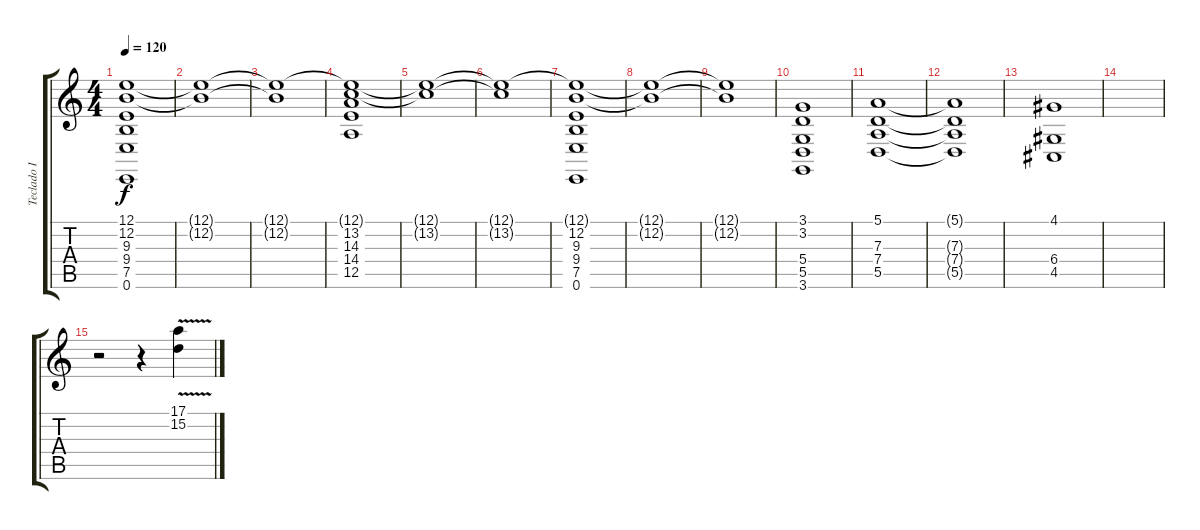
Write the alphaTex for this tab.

\track ("Teclado I" "Teclado I") {instrument stringensemble1}
\staff {score tabs}
\tuning (E4 B3 G3 D3 A2 E2) {hide}
\ts (4 4)
\tempo 120
\clef g2
\ks c
(12.1 12.2 9.3 9.4 7.5 0.6).1{dy f instrument stringensemble1} |
(12.1{t} 12.2{t}).1 |
(12.1{t} 12.2{t}).1 |
(12.1{t} 13.2 14.3 14.4 12.5).1 |
(12.1{t} 13.2{t}).1 |
(12.1{t} 13.2{t}).1 |
(12.1{t} 12.2 9.3 9.4 7.5 0.6).1 |
(12.1{t} 12.2{t}).1 |
(12.1{t} 12.2{t}).1 |
(3.1 3.2 5.4 5.5 3.6).1 |
(5.1 7.3 7.4 5.5).1 |
(5.1{t} 7.3{t} 7.4{t} 5.5{t}).1 |
(4.1 6.4 4.5).1 |
|
r.2 r.4 (17.1{v} 15.2{v}).4
